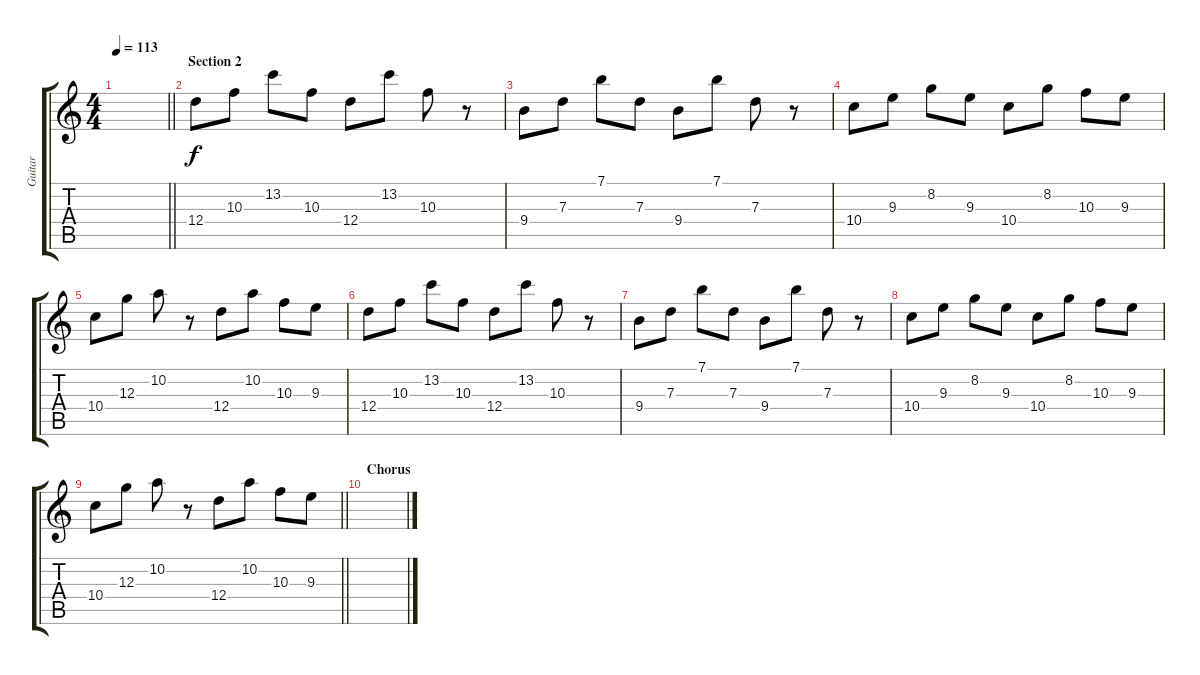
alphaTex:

\track ("Guitar" "Guitar") {instrument overdrivenguitar}
\staff {score tabs}
\tuning (E4 B3 G3 D3 A2 E2) {hide}
\ts (4 4)
\tempo 113
\clef g2
\barLineRight lightlight
\ks c
|
\section ("" "Section 2")
12.4.8 10.3.8 13.2.8 10.3.8 12.4.8 13.2.8 10.3.8 r.8 |
9.4.8 7.3.8 7.1.8 7.3.8 9.4.8 7.1.8 7.3.8 r.8 |
10.4.8 9.3.8 8.2.8 9.3.8 10.4.8 8.2.8 10.3.8 9.3.8 |
10.4.8 12.3.8 10.2.8 r.8 12.4.8 10.2.8 10.3.8 9.3.8 |
12.4.8 10.3.8 13.2.8 10.3.8 12.4.8 13.2.8 10.3.8 r.8 |
9.4.8 7.3.8 7.1.8 7.3.8 9.4.8 7.1.8 7.3.8 r.8 |
10.4.8 9.3.8 8.2.8 9.3.8 10.4.8 8.2.8 10.3.8 9.3.8 |
\barLineRight lightlight
10.4.8 12.3.8 10.2.8 r.8 12.4.8 10.2.8 10.3.8 9.3.8 |
\section ("" "Chorus")
